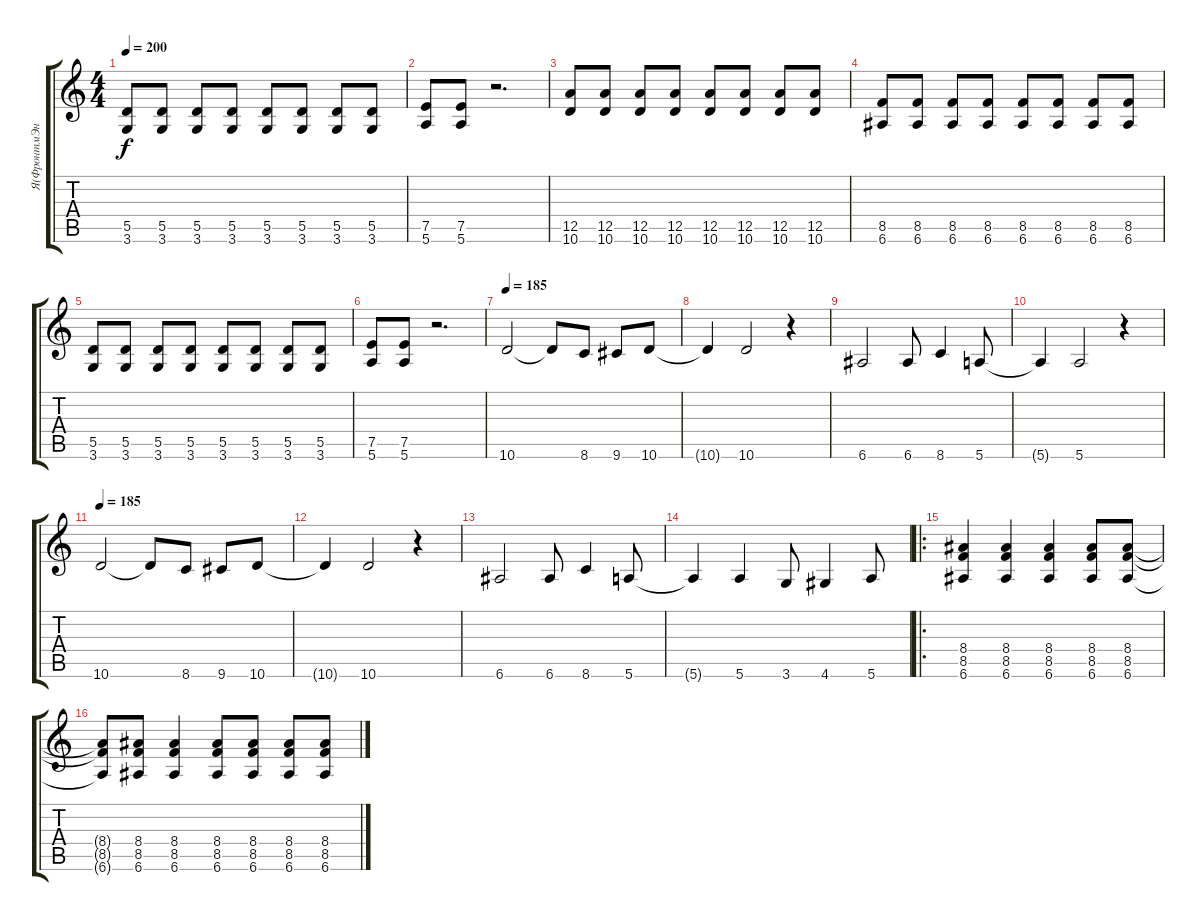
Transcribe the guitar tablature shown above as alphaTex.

\track ("Я(ФронтмЭн)" "Я(ФронтмЭн") {instrument distortionguitar}
\staff {score tabs}
\tuning (E4 B3 G3 D3 A2 E2) {hide}
\ts (4 4)
\tempo 200
\clef g2
\ks c
(5.5 3.6).8{dy f} (5.5 3.6).8 (5.5 3.6).8 (5.5 3.6).8 (5.5 3.6).8 (5.5 3.6).8 (5.5 3.6).8 (5.5 3.6).8 |
(7.5 5.6).8 (7.5 5.6).8 r.2{d} |
(12.5 10.6).8 (12.5 10.6).8 (12.5 10.6).8 (12.5 10.6).8 (12.5 10.6).8 (12.5 10.6).8 (12.5 10.6).8 (12.5 10.6).8 |
(8.5 6.6).8 (8.5 6.6).8 (8.5 6.6).8 (8.5 6.6).8 (8.5 6.6).8 (8.5 6.6).8 (8.5 6.6).8 (8.5 6.6).8 |
(5.5 3.6).8 (5.5 3.6).8 (5.5 3.6).8 (5.5 3.6).8 (5.5 3.6).8 (5.5 3.6).8 (5.5 3.6).8 (5.5 3.6).8 |
(7.5 5.6).8 (7.5 5.6).8 r.2{d} |
\tempo 185
10.6.2 10.6{t}.8 8.6.8 9.6.8 10.6.8 |
10.6{t}.4 10.6.2 r.4 |
6.6.2 6.6.8 8.6.4 5.6.8 |
5.6{t}.4 5.6.2 r.4 |
\tempo 180
\tempo 185
10.6.2 10.6{t}.8 8.6.8 9.6.8 10.6.8 |
10.6{t}.4 10.6.2 r.4 |
6.6.2 6.6.8 8.6.4 5.6.8 |
5.6{t}.4 5.6.4 3.6.8 4.6.4 5.6.8 |
\ro
(8.4 8.5 6.6).4 (8.4 8.5 6.6).4 (8.4 8.5 6.6).4 (8.4 8.5 6.6).8 (8.4 8.5 6.6).8 |
(8.4{t} 8.5{t} 6.6{t}).8 (8.4 8.5 6.6).8 (8.4 8.5 6.6).4 (8.4 8.5 6.6).8 (8.4 8.5 6.6).8 (8.4 8.5 6.6).8 (8.4 8.5 6.6).8
